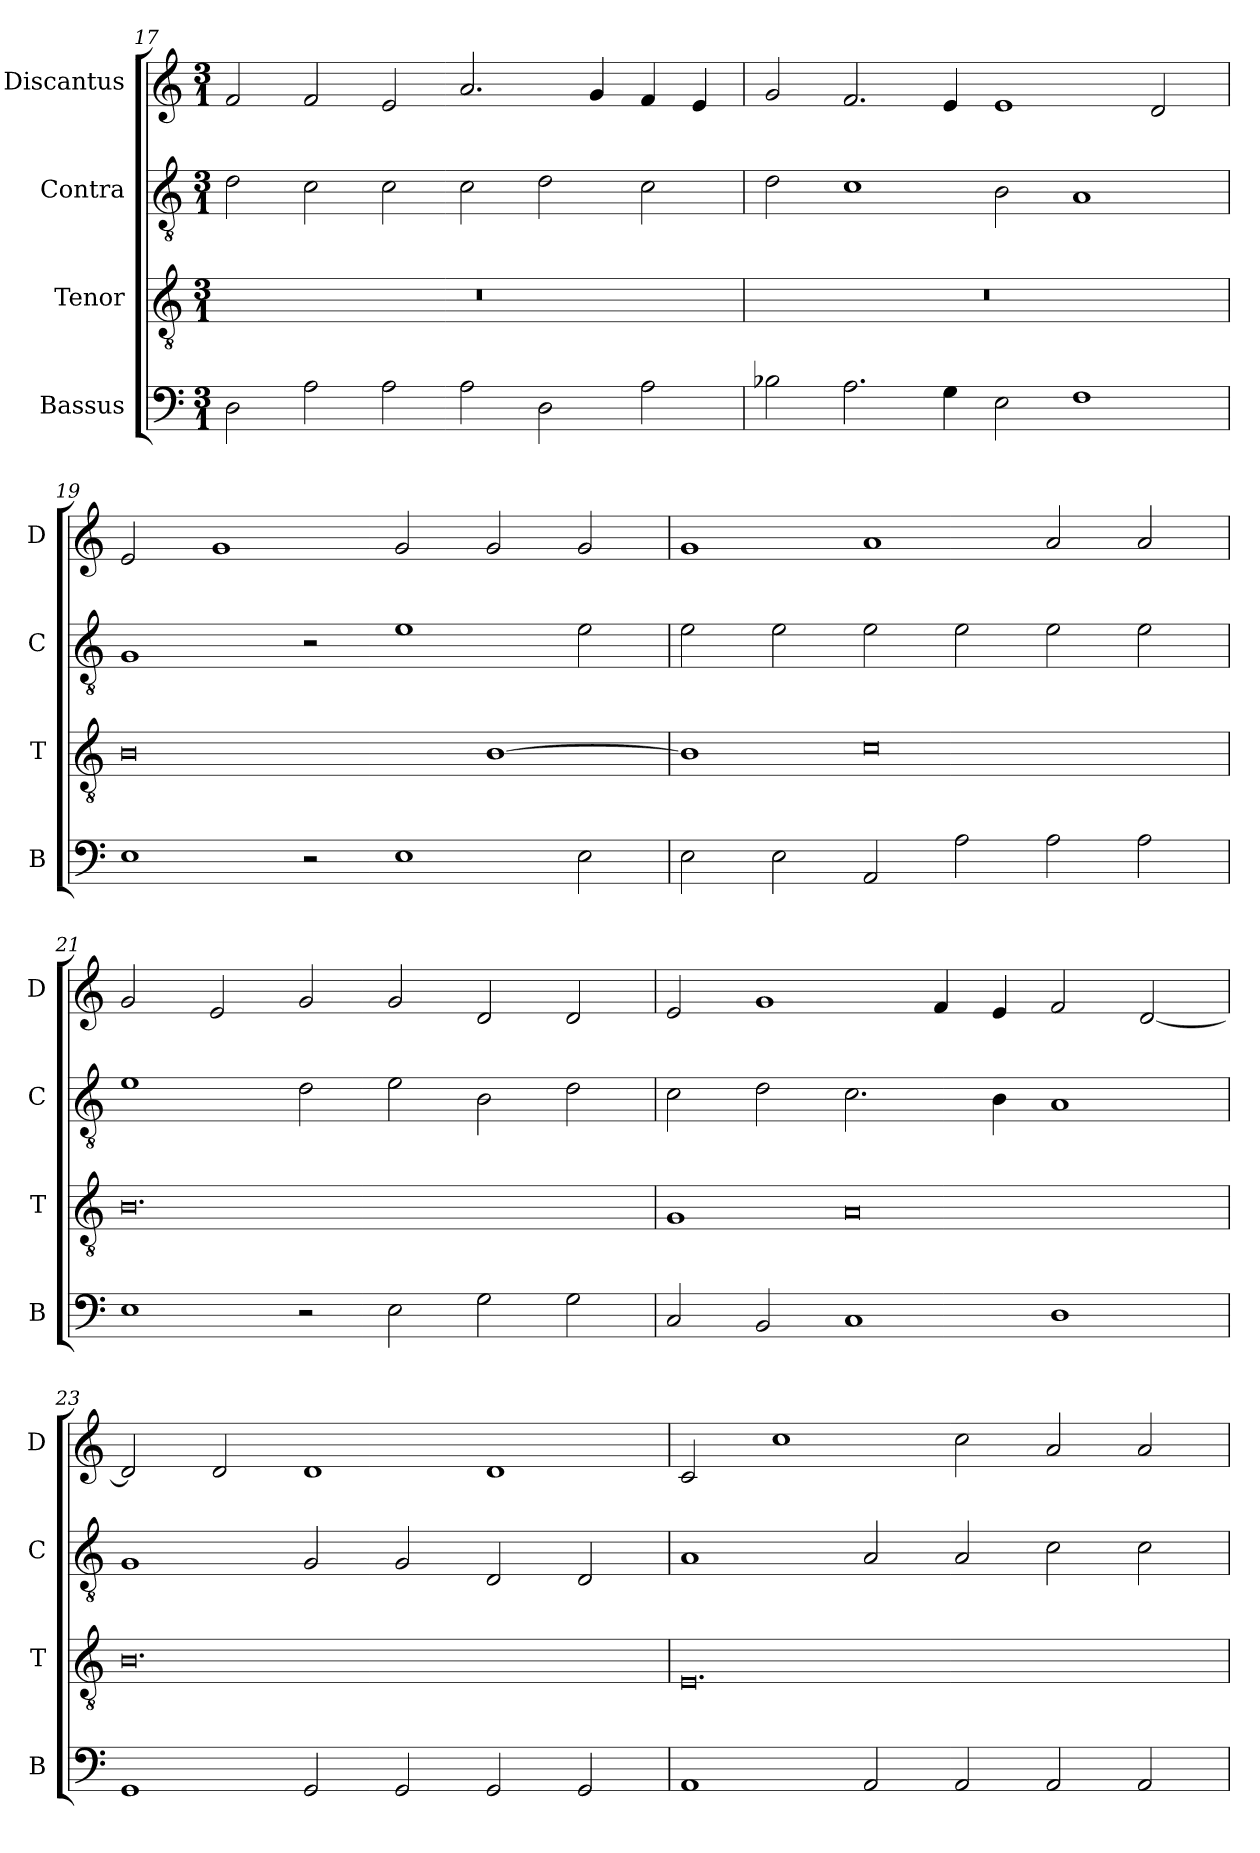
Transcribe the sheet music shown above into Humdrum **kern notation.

**kern	**kern	**kern	**kern
*part4	*part3	*part2	*part1
*staff4	*staff3	*staff2	*staff1
*I"Bassus	*I"Tenor	*I"Contra	*I"Discantus
*I'B	*I'T	*I'C	*I'D
*clefF4	*clefGv2	*clefGv2	*clefG2
*k[]	*k[]	*k[]	*k[]
*M3/1	*M3/1	*M3/1	*M3/1
=17	=17	=17	=17
2D\	0.r	2d\	2f/
2A\	.	2c\	2f/
2A\	.	2c\	2e/
2A\	.	2c\	2.a/
2D\	.	2d\	.
.	.	.	4g/
2A\	.	2c\	4f/
.	.	.	4e/
=18	=18	=18	=18
2B-X\	0.r	2d\	2g/
2.A\	.	1c	2.f/
4G\	.	.	4e/
2E\	.	2B\	1e
1F	.	1A	.
.	.	.	2d/
=19	=19	=19	=19
1E	0B	1G	2e/
.	.	.	1g
2r	.	2r	.
1E	.	1e	2g/
.	[1B	.	2g/
2E\	.	2e\	2g/
=20	=20	=20	=20
2E\	1B]	2e\	1g
2E\	.	2e\	.
2AA/	0c	2e\	1a
2A\	.	2e\	.
2A\	.	2e\	2a/
2A\	.	2e\	2a/
=21	=21	=21	=21
1E	0.B	1e	2g/
.	.	.	2e/
2r	.	2d\	2g/
2E\	.	2e\	2g/
2G\	.	2B\	2d/
2G\	.	2d\	2d/
=22	=22	=22	=22
2C/	1G	2c\	2e/
2BB/	.	2d\	1g
1C	0A	2.c\	.
.	.	.	4f/
.	.	4B\	4e/
1D	.	1A	2f/
.	.	.	[2d/
=23	=23	=23	=23
1GG	0.B	1G	2d/]
.	.	.	2d/
2GG/	.	2G/	1d
2GG/	.	2G/	.
2GG/	.	2D/	1d
2GG/	.	2D/	.
=24	=24	=24	=24
1AA	0.E	1A	2c/
.	.	.	1cc
2AA/	.	2A/	.
2AA/	.	2A/	2cc\
2AA/	.	2c\	2a/
2AA/	.	2c\	2a/
=	=	=	=
*-	*-	*-	*-
